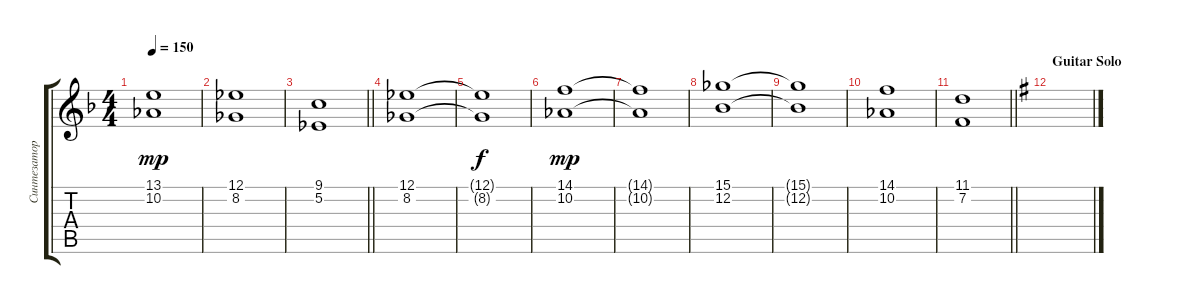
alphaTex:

\track ("Синтезатор" "Синтезатор") {instrument choiraahs}
\staff {score tabs}
\tuning (Eb4 Bb3 Gb3 Db3 Ab2 Eb2) {hide}
\ts (4 4)
\tempo 150
\clef g2
\ks dminor
(13.1{t} 10.2{t}).1{dy mp} |
(12.1 8.2).1 |
\barLineRight lightlight
(9.1 5.2).1 |
(12.1 8.2).1 |
(12.1{t} 8.2{t}).1{dy f} |
(14.1 10.2).1{dy mp} |
(14.1{t} 10.2{t}).1 |
(15.1 12.2).1 |
(15.1{t} 12.2{t}).1 |
(14.1 10.2).1 |
\barLineRight lightlight
(11.1 7.2).1 |
\section ("" "Guitar Solo")
\ks eminor
